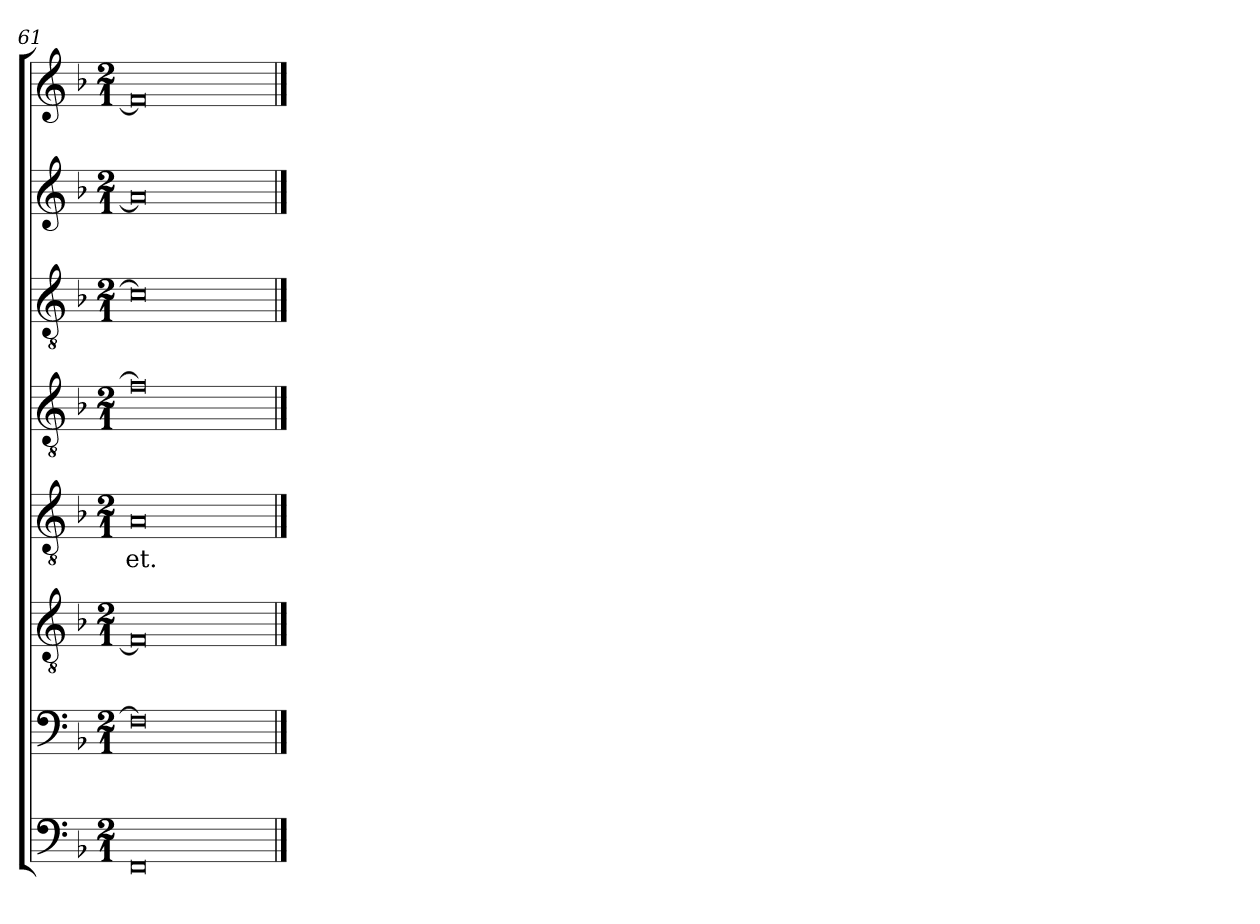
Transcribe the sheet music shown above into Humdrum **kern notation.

**kern	**kern	**kern	**kern	**text	**kern	**kern	**kern	**kern
*part8	*part7	*part6	*part5	*part5	*part4	*part3	*part2	*part1
*staff8	*staff7	*staff6	*staff5	*staff5	*staff4	*staff3	*staff2	*staff1
*clefF4	*clefF4	*clefGv2	*clefGv2	*	*clefGv2	*clefGv2	*clefG2	*clefG2
*k[b-]	*k[b-]	*k[b-]	*k[b-]	*	*k[b-]	*k[b-]	*k[b-]	*k[b-]
*F:	*F:	*F:	*F:	*	*F:	*F:	*F:	*F:
*M2/1	*M2/1	*M2/1	*M2/1	*	*M2/1	*M2/1	*M2/1	*M2/1
=61	=61	=61	=61	=61	=61	=61	=61	=61
!	!	!	!	!LO:LY:b	!	!	!	!
0FF	0F]	0F]	0A	-et.	0f]	0c]	0a]	0f]
==	==	==	==	==	==	==	==	==
*-	*-	*-	*-	*-	*-	*-	*-	*-
